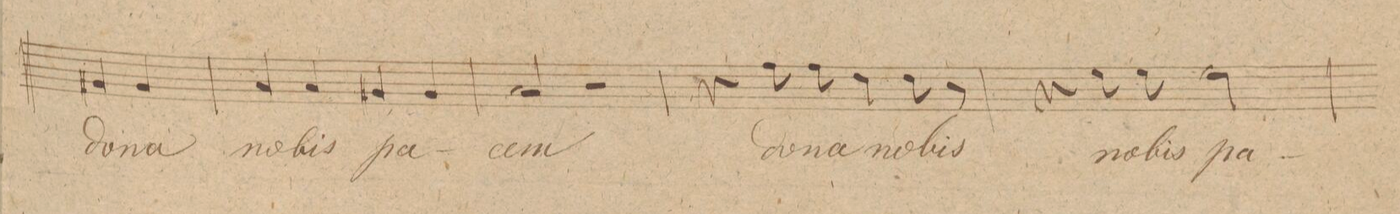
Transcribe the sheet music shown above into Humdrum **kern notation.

**kern	**text	**dynam
*I"Baſso.	*	*
*clefF4	*	*
*k[f#c#g#]	*	*
*met(c|)	*	*
*M2/2	*	*
4BB#X/	do-	.
4BB#/	-na	.
=23	=23	=23
4C#/	no-	.
4C#/	-bis	.
4BB#X/	pa-	.
4BB#/	.	.
=24	=24	=24
2C#/	-cem	.
2r	.	.
=25	=25	=25
4r	.	.
8A\	do-	.
8A\	-na	.
4F#\	no-	.
8F#\	-bis	.
8r	.	.
=26	=26	=26
4r	.	.
8G#\	no-	.
8G#\	-bis	.
2G#\	pa-	.
=27	=27	=27
*-	*-	*-
